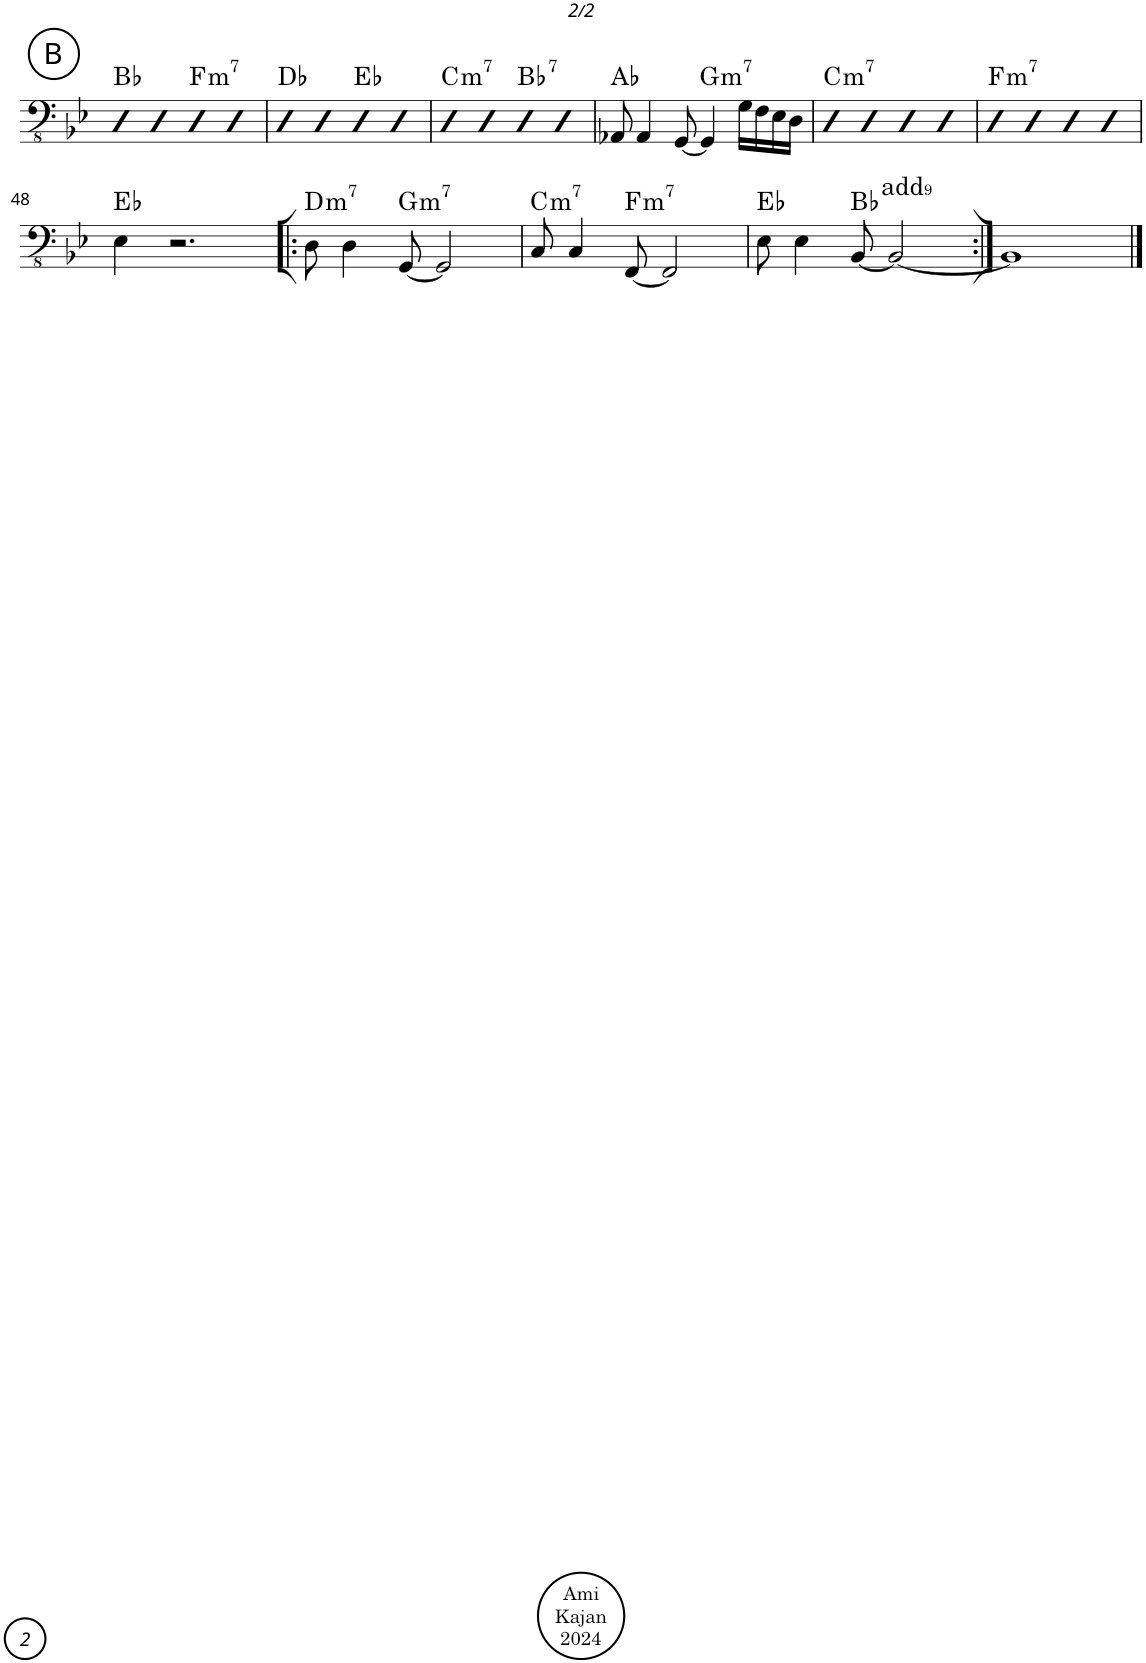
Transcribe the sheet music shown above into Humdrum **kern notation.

**kern	**harte
*part1	*part1
*staff1	*
*I"Acoustic Bass	*
*I'Bass	*
!!LO:PB:g=z
*clefFv4	*
*k[b-e-]	*
*M4/4	*
!!LO:REH:place=s1:a:cj:enc=circle:fs=14:t=B
=42	=42
4DD	Bb:maj
4DD	.
!	!LO:H:kt=m7
4DD	F:min7
4DD	.
=43	=43
4DD	Db:maj
4DD	.
4DD	Eb:maj
4DD	.
=44	=44
!	!LO:H:kt=m7
4DD	C:min7
4DD	.
!	!LO:H:kt=7
4DD	Bb:7
4DD	.
=45	=45
8AAA-X/	Ab:maj
4AAA-/	.
[8GGG/	.
!	!LO:H:kt=m7
4GGG/]	G:min7
16GG\LL	.
16FF\	.
16EE-\	.
16DD\JJ	.
=46	=46
!	!LO:H:kt=m7
4DD	C:min7
4DD	.
4DD	.
4DD	.
=47	=47
!	!LO:H:kt=m7
4DD	F:min7
4DD	.
4DD	.
4DD	.
!!LO:LB:g=z
=48	=48
4EE-\	Eb:maj
2.r	.
=49!|:	=49!|:
!	!LO:H:kt=m7
8DD\	D:min7
4DD\	.
!	!LO:H:kt=m7
[8GGG/	G:min7
2GGG/]	.
=50	=50
!	!LO:H:kt=m7
8CC/	C:min7
4CC/	.
!	!LO:H:kt=m7
[8FFF/	F:min7
2FFF/]	.
=51	=51
8EE-\	Eb:maj
4EE-\	.
[8BBB-/	Bb:maj(9)
2BBB-/_	.
=52:|!	=52:|!
1BBB-]	.
==	==
*-	*-
